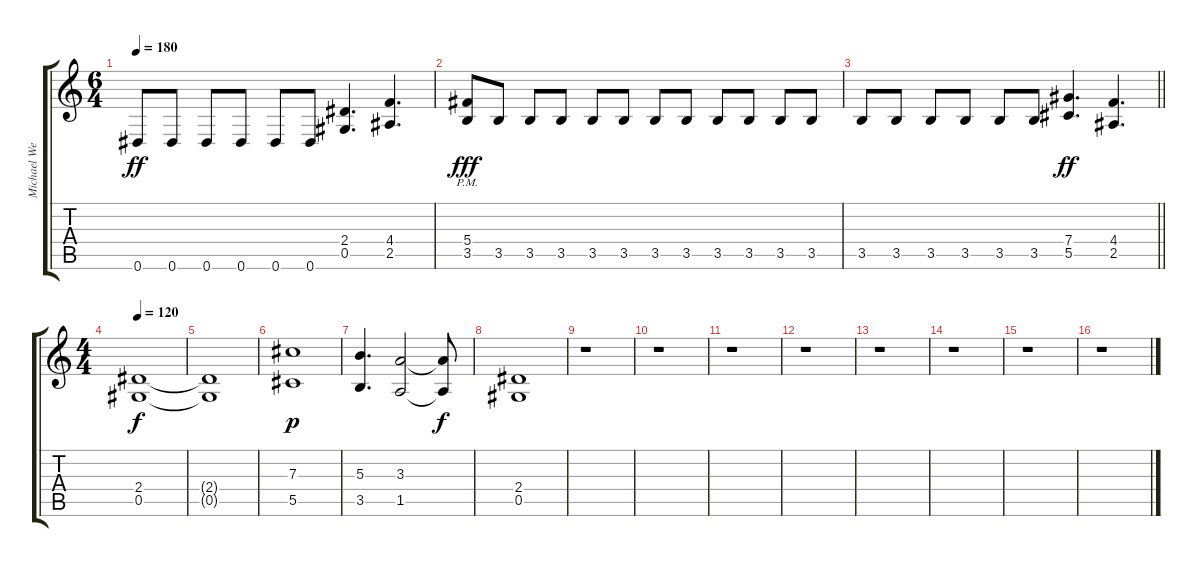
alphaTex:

\track ("Michael Weikath" "Michael We") {instrument distortionguitar}
\staff {score tabs}
\tuning (Eb4 Bb3 Gb3 Db3 Ab2 Eb2) {hide}
\ts (6 4)
\tempo 180
\clef g2
\ks c
0.6.8{dy ff} 0.6.8 0.6.8 0.6.8 0.6.8 0.6.8 (2.4 0.5).4{d} (4.4 2.5).4{d} |
(5.4{pm} 3.5{pm}).8{dy fff} 3.5.8 3.5.8 3.5.8 3.5.8 3.5.8 3.5.8 3.5.8 3.5.8 3.5.8 3.5.8 3.5.8 |
\barLineRight lightlight
3.5.8 3.5.8 3.5.8 3.5.8 3.5.8 3.5.8 (7.4 5.5).4{d dy ff} (4.4 2.5).4{d} |
\ts (4 4)
\section ("" "")
\tempo 120
(2.4 0.5).1{dy f} |
(2.4{t} 0.5{t}).1{volume 5} |
(7.3 5.5).1{dy p volume 9} |
(5.3 3.5).4{d} (3.3 1.5).2 (3.3{t} 1.5{t}).8{dy f} |
(2.4 0.5).1{volume 3} |
r.1 |
r.1 |
r.1 |
r.1 |
r.1 |
r.1 |
r.1 |
r.1
